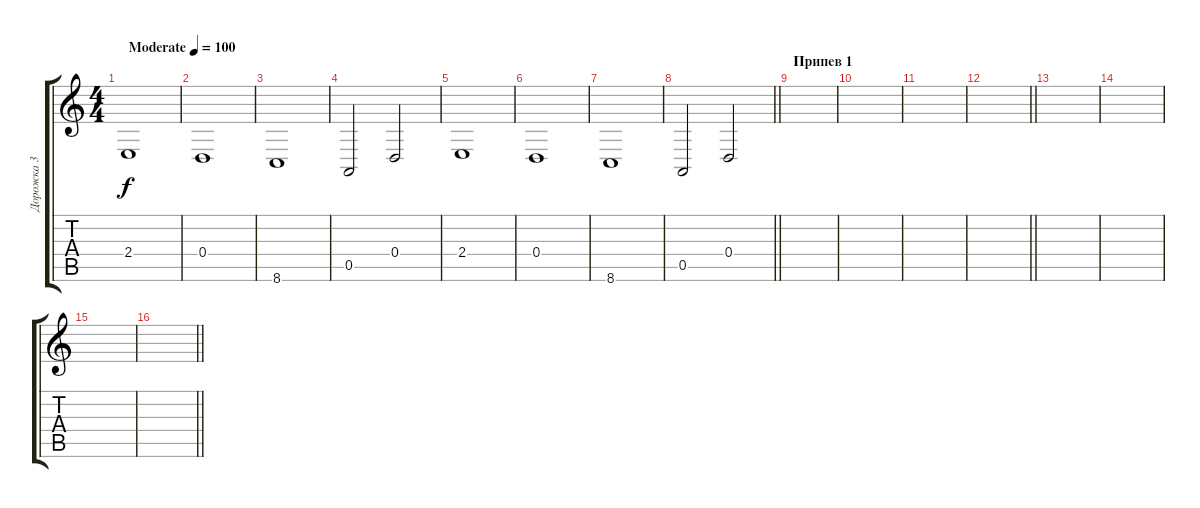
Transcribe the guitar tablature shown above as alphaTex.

\track ("Дорожка 3" "Дорожка 3") {instrument tremolostrings}
\staff {score tabs}
\tuning (E4 B3 G3 D3 A2 E2) {hide}
\ts (4 4)
\tempo (100 "Moderate")
\clef g2
\ks c
2.4.1{dy f instrument tremolostrings} |
0.4.1 |
8.6.1 |
0.5.2 0.4.2 |
2.4.1 |
0.4.1 |
8.6.1 |
\barLineRight lightlight
0.5.2 0.4.2 |
\section ("" "Припев 1")
|
|
|
\barLineRight lightlight
|
|
|
|
\barLineRight lightlight
